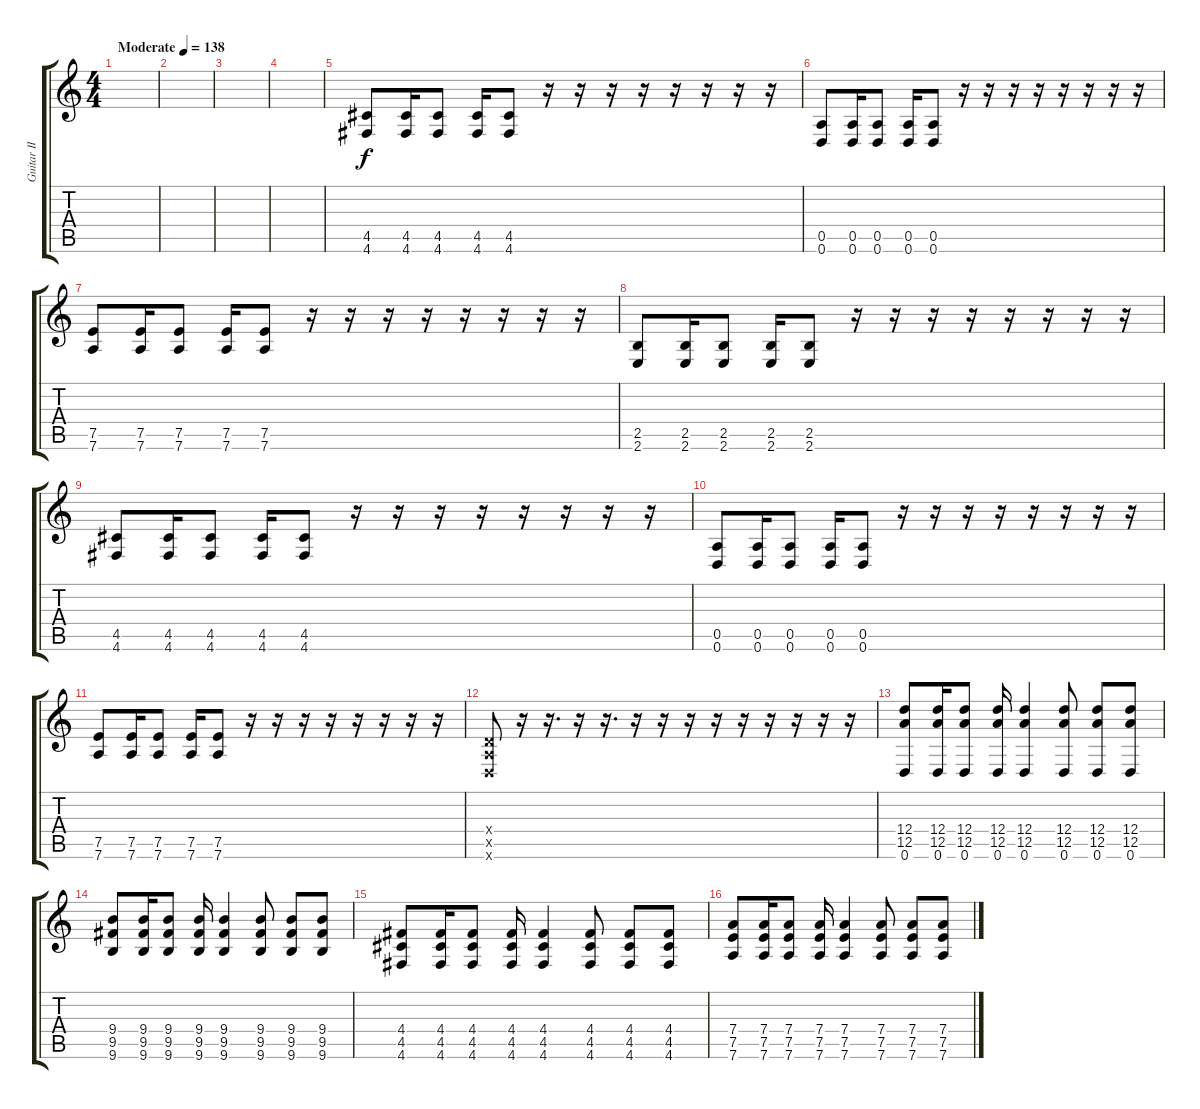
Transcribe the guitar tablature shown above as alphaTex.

\track ("Guitar II" "Guitar II") {instrument distortionguitar}
\staff {score tabs}
\tuning (E4 B3 G3 D3 A2 D2) {hide}
\ts (4 4)
\tempo (138 "Moderate")
\clef g2
\ks c
|
|
|
|
(4.5 4.6).8 (4.5 4.6).16 (4.5 4.6).8 (4.5 4.6).16 (4.5 4.6).8 r.16 r.16 r.16 r.16 r.16 r.16 r.16 r.16 |
(0.5 0.6).8 (0.5 0.6).16 (0.5 0.6).8 (0.5 0.6).16 (0.5 0.6).8 r.16 r.16 r.16 r.16 r.16 r.16 r.16 r.16 |
(7.5 7.6).8 (7.5 7.6).16 (7.5 7.6).8 (7.5 7.6).16 (7.5 7.6).8 r.16 r.16 r.16 r.16 r.16 r.16 r.16 r.16 |
(2.5 2.6).8 (2.5 2.6).16 (2.5 2.6).8 (2.5 2.6).16 (2.5 2.6).8 r.16 r.16 r.16 r.16 r.16 r.16 r.16 r.16 |
(4.5 4.6).8 (4.5 4.6).16 (4.5 4.6).8 (4.5 4.6).16 (4.5 4.6).8 r.16 r.16 r.16 r.16 r.16 r.16 r.16 r.16 |
(0.5 0.6).8 (0.5 0.6).16 (0.5 0.6).8 (0.5 0.6).16 (0.5 0.6).8 r.16 r.16 r.16 r.16 r.16 r.16 r.16 r.16 |
(7.5 7.6).8 (7.5 7.6).16 (7.5 7.6).8 (7.5 7.6).16 (7.5 7.6).8 r.16 r.16 r.16 r.16 r.16 r.16 r.16 r.16 |
(0.4{x} 0.5{x} 0.6{x}).8 r.16 r.16{d} r.16 r.16{d} r.16 r.16 r.16 r.16 r.16 r.16 r.16 r.16 r.16 |
(12.4 12.5 0.6).8 (12.4 12.5 0.6).16 (12.4 12.5 0.6).8 (12.4 12.5 0.6).16 (12.4 12.5 0.6).4 (12.4 12.5 0.6).8 (12.4 12.5 0.6).8 (12.4 12.5 0.6).8 |
(9.4 9.5 9.6).8 (9.4 9.5 9.6).16 (9.4 9.5 9.6).8 (9.4 9.5 9.6).16 (9.4 9.5 9.6).4 (9.4 9.5 9.6).8 (9.4 9.5 9.6).8 (9.4 9.5 9.6).8 |
(4.4 4.5 4.6).8 (4.4 4.5 4.6).16 (4.4 4.5 4.6).8 (4.4 4.5 4.6).16 (4.4 4.5 4.6).4 (4.4 4.5 4.6).8 (4.4 4.5 4.6).8 (4.4 4.5 4.6).8 |
(7.4 7.5 7.6).8 (7.4 7.5 7.6).16 (7.4 7.5 7.6).8 (7.4 7.5 7.6).16 (7.4 7.5 7.6).4 (7.4 7.5 7.6).8 (7.4 7.5 7.6).8 (7.4 7.5 7.6).8
